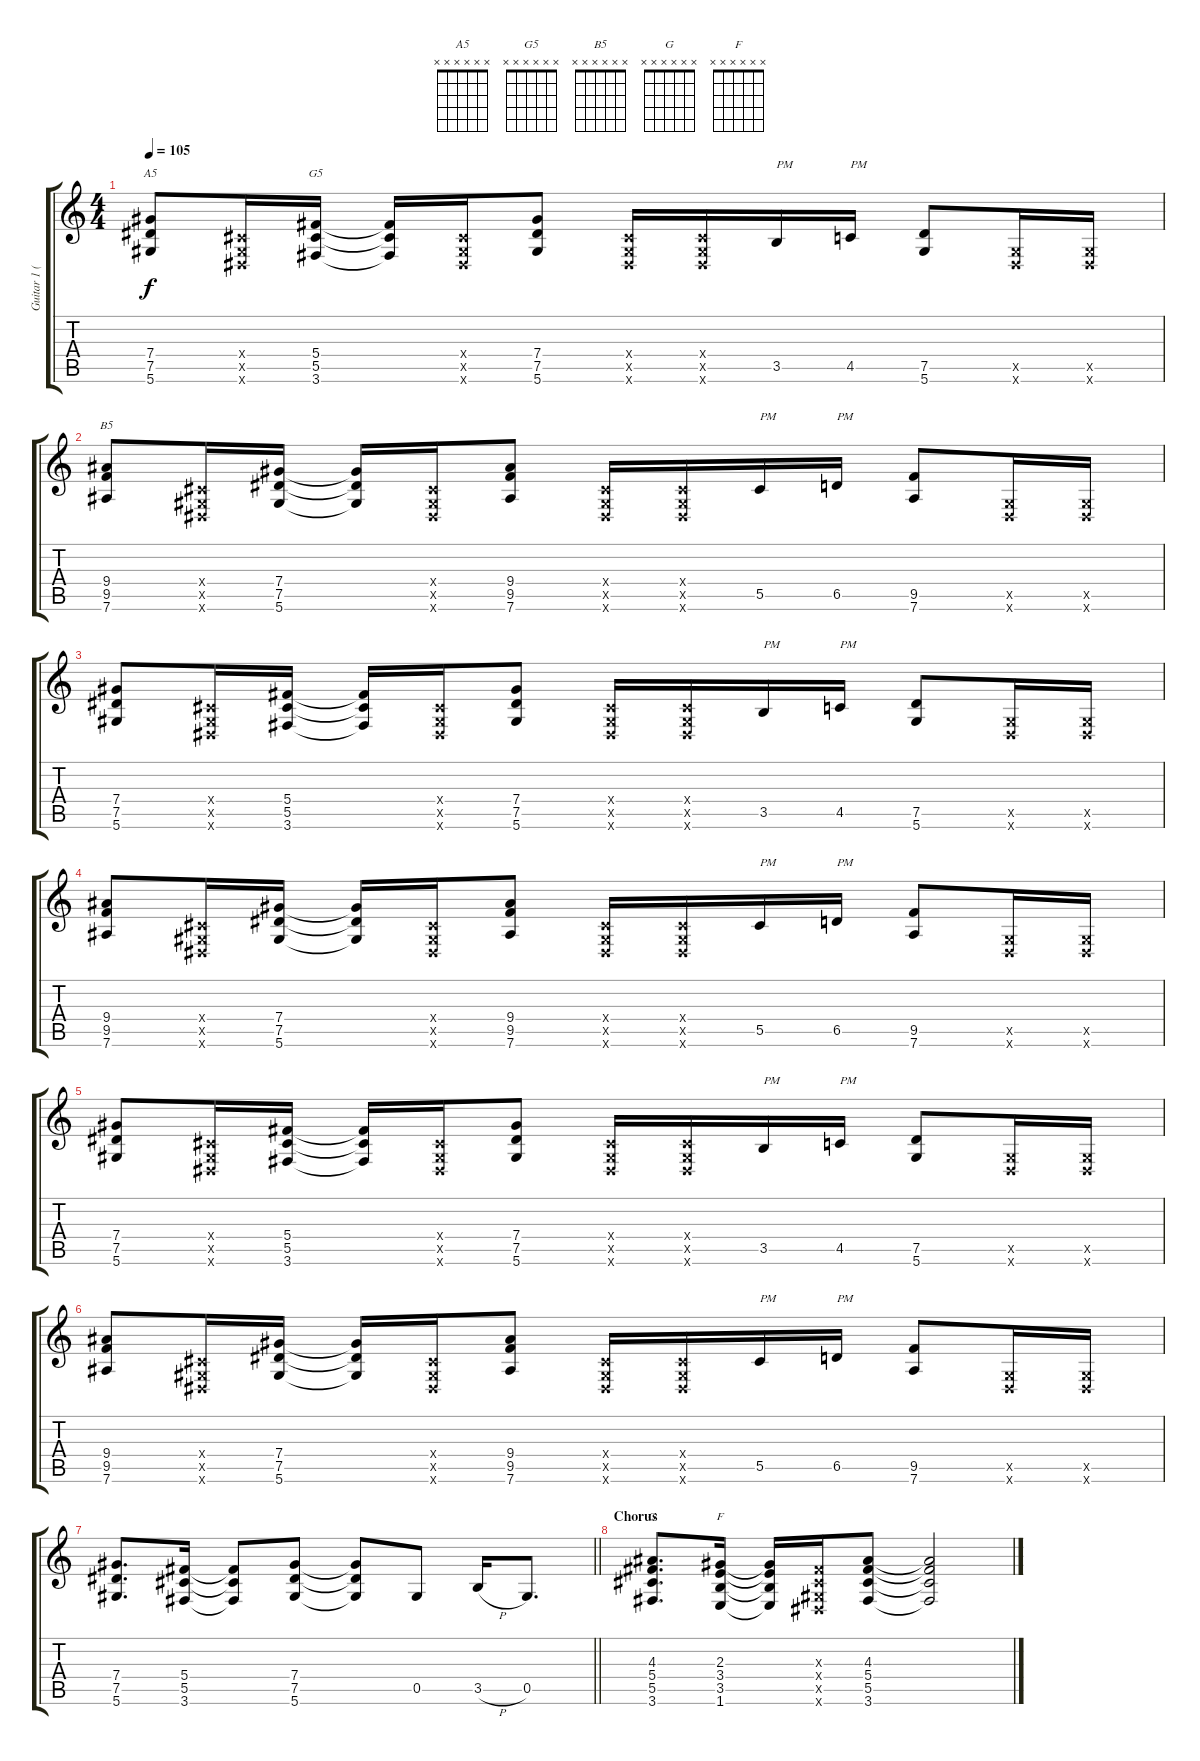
\track ("Guitar 1 (Slash)" "Guitar 1 (") {instrument overdrivenguitar}
\staff {score tabs}
\tuning (Eb4 Bb3 Gb3 Db3 Ab2 Eb2) {hide}
\chord ("A5" x x x x x x)
\chord ("G5" x x x x x x)
\chord ("B5" x x x x x x)
\chord ("G" x x x x x x)
\chord ("F" x x x x x x)
\ts (4 4)
\tempo 105
\clef g2
\ks c
(7.4 7.5 5.6).8{ch "A5" dy f} (0.4{x} 0.5{x} 0.6{x}).16 (5.4 5.5 3.6).16{ch "G5"} (5.4{t} 5.5{t} 3.6{t}).16 (0.4{x} 0.5{x} 0.6{x}).16 (7.4 7.5 5.6).8 (0.4{x} 0.5{x} 0.6{x}).16 (0.4{x} 0.5{x} 0.6{x}).16 3.5.16{txt "PM"} 4.5.16{txt "PM"} (7.5 5.6).8 (0.5{x} 0.6{x}).16 (0.5{x} 0.6{x}).16 |
(9.4 9.5 7.6).8{ch "B5"} (0.4{x} 0.5{x} 0.6{x}).16 (7.4 7.5 5.6).16 (7.4{t} 7.5{t} 5.6{t}).16 (0.4{x} 0.5{x} 0.6{x}).16 (9.4 9.5 7.6).8 (0.4{x} 0.5{x} 0.6{x}).16 (0.4{x} 0.5{x} 0.6{x}).16 5.5.16{txt "PM"} 6.5.16{txt "PM"} (9.5 7.6).8 (0.5{x} 0.6{x}).16 (0.5{x} 0.6{x}).16 |
(7.4 7.5 5.6).8 (0.4{x} 0.5{x} 0.6{x}).16 (5.4 5.5 3.6).16 (5.4{t} 5.5{t} 3.6{t}).16 (0.4{x} 0.5{x} 0.6{x}).16 (7.4 7.5 5.6).8 (0.4{x} 0.5{x} 0.6{x}).16 (0.4{x} 0.5{x} 0.6{x}).16 3.5.16{txt "PM"} 4.5.16{txt "PM"} (7.5 5.6).8 (0.5{x} 0.6{x}).16 (0.5{x} 0.6{x}).16 |
(9.4 9.5 7.6).8 (0.4{x} 0.5{x} 0.6{x}).16 (7.4 7.5 5.6).16 (7.4{t} 7.5{t} 5.6{t}).16 (0.4{x} 0.5{x} 0.6{x}).16 (9.4 9.5 7.6).8 (0.4{x} 0.5{x} 0.6{x}).16 (0.4{x} 0.5{x} 0.6{x}).16 5.5.16{txt "PM"} 6.5.16{txt "PM"} (9.5 7.6).8 (0.5{x} 0.6{x}).16 (0.5{x} 0.6{x}).16 |
(7.4 7.5 5.6).8 (0.4{x} 0.5{x} 0.6{x}).16 (5.4 5.5 3.6).16 (5.4{t} 5.5{t} 3.6{t}).16 (0.4{x} 0.5{x} 0.6{x}).16 (7.4 7.5 5.6).8 (0.4{x} 0.5{x} 0.6{x}).16 (0.4{x} 0.5{x} 0.6{x}).16 3.5.16{txt "PM"} 4.5.16{txt "PM"} (7.5 5.6).8 (0.5{x} 0.6{x}).16 (0.5{x} 0.6{x}).16 |
(9.4 9.5 7.6).8 (0.4{x} 0.5{x} 0.6{x}).16 (7.4 7.5 5.6).16 (7.4{t} 7.5{t} 5.6{t}).16 (0.4{x} 0.5{x} 0.6{x}).16 (9.4 9.5 7.6).8 (0.4{x} 0.5{x} 0.6{x}).16 (0.4{x} 0.5{x} 0.6{x}).16 5.5.16{txt "PM"} 6.5.16{txt "PM"} (9.5 7.6).8 (0.5{x} 0.6{x}).16 (0.5{x} 0.6{x}).16 |
\barLineRight lightlight
(7.4 7.5 5.6).8{d} (5.4 5.5 3.6).16 (5.4{t} 5.5{t} 3.6{t}).8 (7.4 7.5 5.6).8 (7.4{t} 7.5{t} 5.6{t}).8 0.5.8 3.5{h}.16 0.5.8{d} |
\section ("" "Chorus")
(4.3 5.4 5.5 3.6).8{d ch "G"} (2.3 3.4 3.5 1.6).16{ch "F"} (2.3{t} 3.4{t} 3.5{t} 1.6{t}).16 (0.3{x} 0.4{x} 0.5{x} 0.6{x}).16 (4.3 5.4 5.5 3.6).8 (4.3{t} 5.4{t} 5.5{t} 3.6{t}).2
